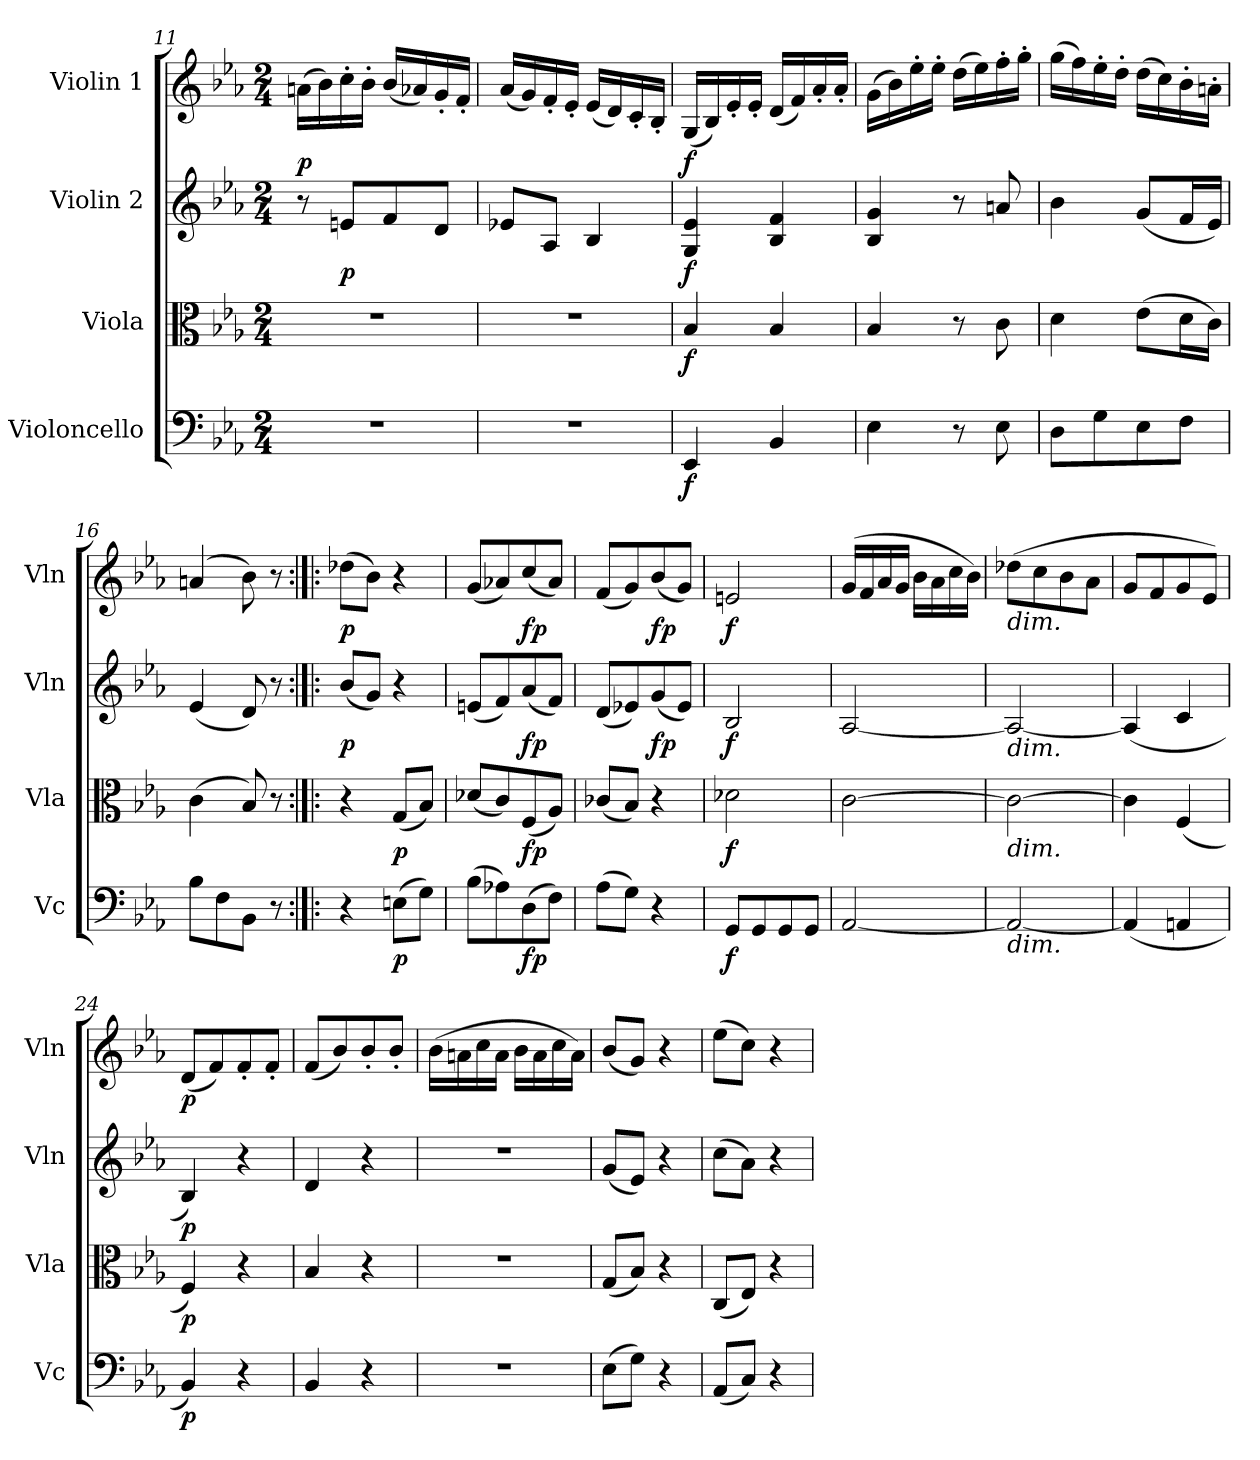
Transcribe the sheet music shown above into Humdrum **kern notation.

**kern	**dynam	**kern	**dynam	**kern	**dynam	**kern	**dynam
*part4	*part4	*part3	*part3	*part2	*part2	*part1	*part1
*staff4	*staff4	*staff3	*staff3	*staff2	*staff2	*staff1	*staff1
*I"Violoncello	*	*I"Viola	*	*I"Violin 2	*	*I"Violin 1	*
*I'Vc	*	*I'Vla	*	*I'Vln	*	*I'Vln	*
!!LO:LB:g=z
*clefF4	*	*clefC3	*	*clefG2	*	*clefG2	*
*k[b-e-a-]	*	*k[b-e-a-]	*	*k[b-e-a-]	*	*k[b-e-a-]	*
*M2/4	*	*M2/4	*	*M2/4	*	*M2/4	*
=11	=11	=11	=11	=11	=11	=11	=11
!	!	!	!	!	!	!	!LO:DY:b
2r	.	2r	.	8r	.	(16an\LL	p
.	.	.	.	.	.	16b-\)	.
!	!	!	!	!	!LO:DY:b	!	!
.	.	.	.	8en/L	p	16cc'\	.
.	.	.	.	.	.	16b-'\JJ	.
.	.	.	.	8f/	.	(16b-/LL	.
.	.	.	.	.	.	16a-X/)	.
.	.	.	.	8d/J	.	16g'/	.
.	.	.	.	.	.	16f'/JJ	.
=12	=12	=12	=12	=12	=12	=12	=12
2r	.	2r	.	8e-X/L	.	(16a-/LL	.
.	.	.	.	.	.	16g/)	.
.	.	.	.	8A-/J	.	16f'/	.
.	.	.	.	.	.	16e-'/JJ	.
.	.	.	.	4B-/	.	(16e-/LL	.
.	.	.	.	.	.	16d/)	.
.	.	.	.	.	.	16c'/	.
.	.	.	.	.	.	16B-'/JJ	.
!!LO:LB:g=z
=13	=13	=13	=13	=13	=13	=13	=13
!	!LO:DY:b	!	!LO:DY:b	!	!LO:DY:b	!	!LO:DY:b
4EE-/	f	4B-/	f	4G/ 4e-/	f	(16G/LL	f
.	.	.	.	.	.	16B-/)	.
.	.	.	.	.	.	16e-'/	.
.	.	.	.	.	.	16e-'/JJ	.
4BB-/	.	4B-/	.	4B-/ 4f/	.	(16d/LL	.
.	.	.	.	.	.	16f/)	.
.	.	.	.	.	.	16a-'/	.
.	.	.	.	.	.	16a-'/JJ	.
=14	=14	=14	=14	=14	=14	=14	=14
4E-\	.	4B-/	.	4B-/ 4g/	.	(16g\LL	.
.	.	.	.	.	.	16b-\)	.
.	.	.	.	.	.	16ee-'\	.
.	.	.	.	.	.	16ee-'\JJ	.
8r	.	8r	.	8r	.	(16dd\LL	.
.	.	.	.	.	.	16ee-\)	.
8E-\	.	8c\	.	8an/	.	16ff'\	.
.	.	.	.	.	.	16gg'\JJ	.
=15	=15	=15	=15	=15	=15	=15	=15
8D\L	.	4d\	.	4b-\	.	(16gg\LL	.
.	.	.	.	.	.	16ff\)	.
8G\	.	.	.	.	.	16ee-'\	.
.	.	.	.	.	.	16dd'\JJ	.
8E-\	.	(8e-\L	.	(8g/L	.	(16dd\LL	.
.	.	.	.	.	.	16cc\)	.
8F\J	.	16d\L	.	16f/L	.	16b-'\	.
.	.	16c\JJ)	.	16e-/JJ)	.	16an'\JJ	.
=16	=16	=16	=16	=16	=16	=16	=16
8B-\L	.	(4c\	.	(4e-/	.	(4an/	.
8F\	.	.	.	.	.	.	.
8BB-\J	.	8B-/)	.	8d/)	.	8b-\)	.
8r	.	8r	.	8r	.	8r	.
=17:|!|:	=17:|!|:	=17:|!|:	=17:|!|:	=17:|!|:	=17:|!|:	=17:|!|:	=17:|!|:
!	!	!	!	!	!LO:DY:b	!	!LO:DY:b
4r	.	4r	.	(8b-/L	p	(8dd-X\L	p
.	.	.	.	8g/J)	.	8b-\J)	.
!	!LO:DY:b	!	!LO:DY:b	!	!	!	!
(8En\L	p	(8G/L	p	4r	.	4r	.
8G\J)	.	8B-/J)	.	.	.	.	.
=18	=18	=18	=18	=18	=18	=18	=18
(8B-\L	.	(8d-X/L	.	(8en/L	.	(8g/L	.
8A-X\)	.	8c/)	.	8f/)	.	8a-X/)	.
!	!LO:DY:b	!	!LO:DY:b	!	!LO:DY:b	!	!LO:DY:b
(8D\	fp	(8F/	fp	(8a-/	fp	(8cc/	fp
8F\J)	.	8A-/J)	.	8f/J)	.	8a-/J)	.
=19	=19	=19	=19	=19	=19	=19	=19
(8A-\L	.	(8c-X/L	.	(8d/L	.	(8f/L	.
8G\J)	.	8B-/J)	.	8e-X/)	.	8g/)	.
!	!	!	!	!	!LO:DY:b	!	!LO:DY:b
4r	.	4r	.	(8g/	fp	(8b-/	fp
.	.	.	.	8e-/J)	.	8g/J)	.
=20	=20	=20	=20	=20	=20	=20	=20
!	!LO:DY:b	!	!LO:DY:b	!	!LO:DY:b	!	!LO:DY:b
8GG/L	f	2d-X\	f	2B-/	f	2en/	f
8GG/	.	.	.	.	.	.	.
8GG/	.	.	.	.	.	.	.
8GG/J	.	.	.	.	.	.	.
!!LO:LB:g=z
=21	=21	=21	=21	=21	=21	=21	=21
[2AA-/	.	[2c\	.	[2A-/	.	(16g/LL	.
.	.	.	.	.	.	16f/	.
.	.	.	.	.	.	16a-/	.
.	.	.	.	.	.	16g/JJ	.
.	.	.	.	.	.	16b-\LL	.
.	.	.	.	.	.	16a-\	.
.	.	.	.	.	.	16cc\	.
.	.	.	.	.	.	16b-\JJ)	.
=22	=22	=22	=22	=22	=22	=22	=22
!	!	!	!	!	!	!LO:TX:b:i:t=dim.	!
!	!	!	!	!LO:TX:b:i:t=dim.	!	!	!
!	!	!LO:TX:b:i:t=dim.	!	!	!	!	!
!LO:TX:b:i:t=dim.	!	!	!	!	!	!	!
2AA-/_	.	2c\_	.	2A-/_	.	(8dd-X\L	.
.	.	.	.	.	.	8cc\	.
.	.	.	.	.	.	8b-\	.
.	.	.	.	.	.	8a-\J	.
=23	=23	=23	=23	=23	=23	=23	=23
(4AA-/]	.	4c\]	.	(4A-/]	.	8g/L	.
.	.	.	.	.	.	8f/	.
4AAn/	.	(4F/	.	4c/	.	8g/	.
.	.	.	.	.	.	8e-/J)	.
!!LO:LB:g=z
=24	=24	=24	=24	=24	=24	=24	=24
!	!LO:DY:b	!	!LO:DY:b	!	!LO:DY:b	!	!LO:DY:b
4BB-/)	p	4F/)	p	4B-/)	p	(8d/L	p
.	.	.	.	.	.	8f/)	.
4r	.	4r	.	4r	.	8f'/	.
.	.	.	.	.	.	8f'/J	.
=25	=25	=25	=25	=25	=25	=25	=25
4BB-/	.	4B-/	.	4d/	.	(8f/L	.
.	.	.	.	.	.	8b-/)	.
4r	.	4r	.	4r	.	8b-'/	.
.	.	.	.	.	.	8b-'/J	.
=26	=26	=26	=26	=26	=26	=26	=26
2r	.	2r	.	2r	.	(16b-\LL	.
.	.	.	.	.	.	16an\	.
.	.	.	.	.	.	16cc\	.
.	.	.	.	.	.	16a\JJ	.
.	.	.	.	.	.	16b-\LL	.
.	.	.	.	.	.	16a\	.
.	.	.	.	.	.	16cc\	.
.	.	.	.	.	.	16a\JJ)	.
=27	=27	=27	=27	=27	=27	=27	=27
(8E-\L	.	(8G/L	.	(8g/L	.	(8b-/L	.
8G\J)	.	8B-/J)	.	8e-/J)	.	8g/J)	.
4r	.	4r	.	4r	.	4r	.
=28	=28	=28	=28	=28	=28	=28	=28
(8AA-/L	.	(8C/L	.	(8cc\L	.	(8ee-\L	.
8C/J)	.	8E-/J)	.	8a-\J)	.	8cc\J)	.
4r	.	4r	.	4r	.	4r	.
=	=	=	=	=	=	=	=
*-	*-	*-	*-	*-	*-	*-	*-
